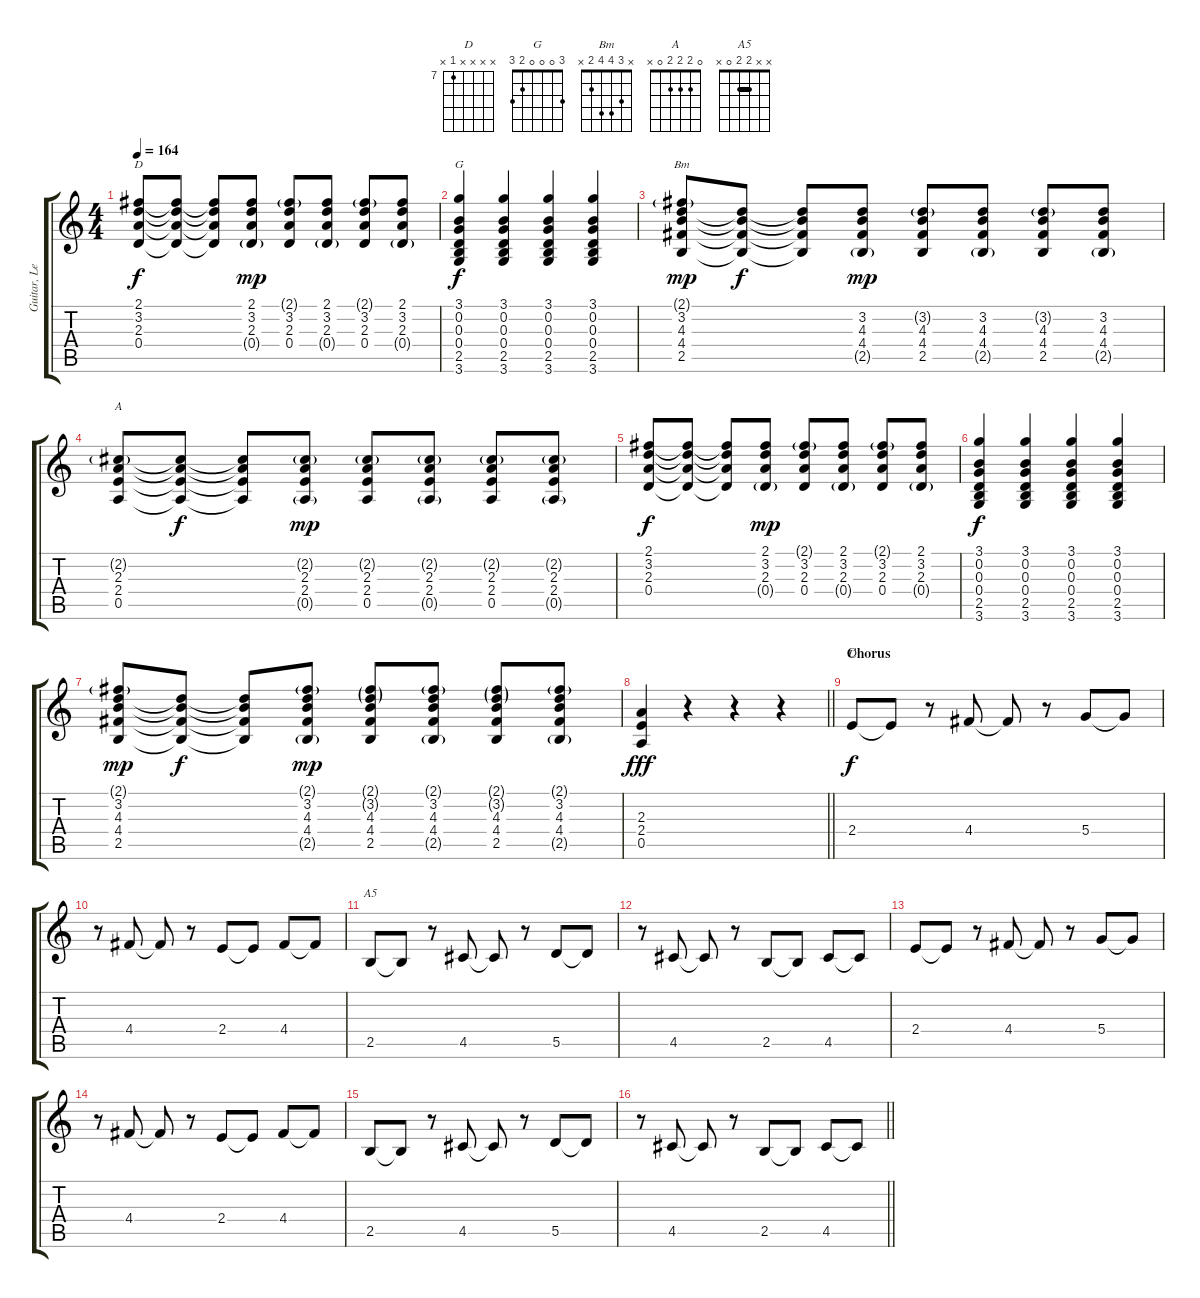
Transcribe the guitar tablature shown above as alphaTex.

\track ("Guitar, Lead" "Guitar, Le") {instrument overdrivenguitar}
\staff {score tabs}
\tuning (E4 B3 G3 D3 A2 E2) {hide}
\chord ("D" 2 3 2 0 x x) {barre 2}
\chord ("G" 3 0 0 0 2 3)
\chord ("Bm" x 3 4 4 2 x)
\chord ("A" 0 2 2 2 0 x)
\chord ("D" x x x x 7 x) {firstfret 7}
\chord ("A5" x x 2 2 0 x) {barre 2}
\ts (4 4)
\tempo 164
\clef g2
\ks c
(2.1 3.2 2.3 0.4).8{ch "D" dy f} (2.1{t} 3.2{t} 2.3{t} 0.4{t}).8 (2.1{t} 3.2{t} 2.3{t} 0.4{t}).8 (2.1 3.2 2.3 0.4{g}).8{dy mp} (2.1{g} 3.2 2.3 0.4).8 (2.1 3.2 2.3 0.4{g}).8 (2.1{g} 3.2 2.3 0.4).8 (2.1 3.2 2.3 0.4{g}).8 |
(3.1 0.2 0.3 0.4 2.5 3.6).4{ch "G" dy f} (3.1 0.2 0.3 0.4 2.5 3.6).4 (3.1 0.2 0.3 0.4 2.5 3.6).4 (3.1 0.2 0.3 0.4 2.5 3.6).4 |
(2.1{g} 3.2 4.3 4.4 2.5).8{ch "Bm" dy mp} (3.2{t} 4.3{t} 4.4{t} 2.5{t}).8{dy f} (3.2{t} 4.3{t} 4.4{t} 2.5{t}).8 (3.2 4.3 4.4 2.5{g}).8{dy mp} (3.2{g} 4.3 4.4 2.5).8 (3.2 4.3 4.4 2.5{g}).8 (3.2{g} 4.3 4.4 2.5).8 (3.2 4.3 4.4 2.5{g}).8 |
(2.2{g} 2.3 2.4 0.5).8{ch "A"} (2.2{t} 2.3{t} 2.4{t} 0.5{t}).8{dy f} (2.2{t} 2.3{t} 2.4{t} 0.5{t}).8 (2.2{g} 2.3 2.4 0.5{g}).8{dy mp} (2.2{g} 2.3 2.4 0.5).8 (2.2{g} 2.3 2.4 0.5{g}).8 (2.2{g} 2.3 2.4 0.5).8 (2.2{g} 2.3 2.4 0.5{g}).8 |
(2.1 3.2 2.3 0.4).8{dy f} (2.1{t} 3.2{t} 2.3{t} 0.4{t}).8 (2.1{t} 3.2{t} 2.3{t} 0.4{t}).8 (2.1 3.2 2.3 0.4{g}).8{dy mp} (2.1{g} 3.2 2.3 0.4).8 (2.1 3.2 2.3 0.4{g}).8 (2.1{g} 3.2 2.3 0.4).8 (2.1 3.2 2.3 0.4{g}).8 |
(3.1 0.2 0.3 0.4 2.5 3.6).4{dy f} (3.1 0.2 0.3 0.4 2.5 3.6).4 (3.1 0.2 0.3 0.4 2.5 3.6).4 (3.1 0.2 0.3 0.4 2.5 3.6).4 |
(2.1{g} 3.2 4.3 4.4 2.5).8{dy mp} (3.2{t} 4.3{t} 4.4{t} 2.5{t}).8{dy f} (3.2{t} 4.3{t} 4.4{t} 2.5{t}).8 (2.1{g} 3.2 4.3 4.4 2.5{g}).8{dy mp} (2.1{g} 3.2{g} 4.3 4.4 2.5).8 (2.1{g} 3.2 4.3 4.4 2.5{g}).8 (2.1{g} 3.2{g} 4.3 4.4 2.5).8 (2.1{g} 3.2 4.3 4.4 2.5{g}).8 |
\barLineRight lightlight
(2.3 2.4 0.5).4{dy fff} r.4 r.4 r.4 |
\section ("" "Chorus")
2.4.8{ch "D" dy f} 2.4{t}.8 r.8 4.4.8 4.4{t}.8 r.8 5.4.8 5.4{t}.8 |
r.8 4.4.8 4.4{t}.8 r.8 2.4.8 2.4{t}.8 4.4.8 4.4{t}.8 |
2.5.8{ch "A5"} 2.5{t}.8 r.8 4.5.8 4.5{t}.8 r.8 5.5.8 5.5{t}.8 |
r.8 4.5.8 4.5{t}.8 r.8 2.5.8 2.5{t}.8 4.5.8 4.5{t}.8 |
2.4.8 2.4{t}.8 r.8 4.4.8 4.4{t}.8 r.8 5.4.8 5.4{t}.8 |
r.8 4.4.8 4.4{t}.8 r.8 2.4.8 2.4{t}.8 4.4.8 4.4{t}.8 |
2.5.8 2.5{t}.8 r.8 4.5.8 4.5{t}.8 r.8 5.5.8 5.5{t}.8 |
\barLineRight lightlight
r.8 4.5.8 4.5{t}.8 r.8 2.5.8 2.5{t}.8 4.5.8 4.5{t}.8
